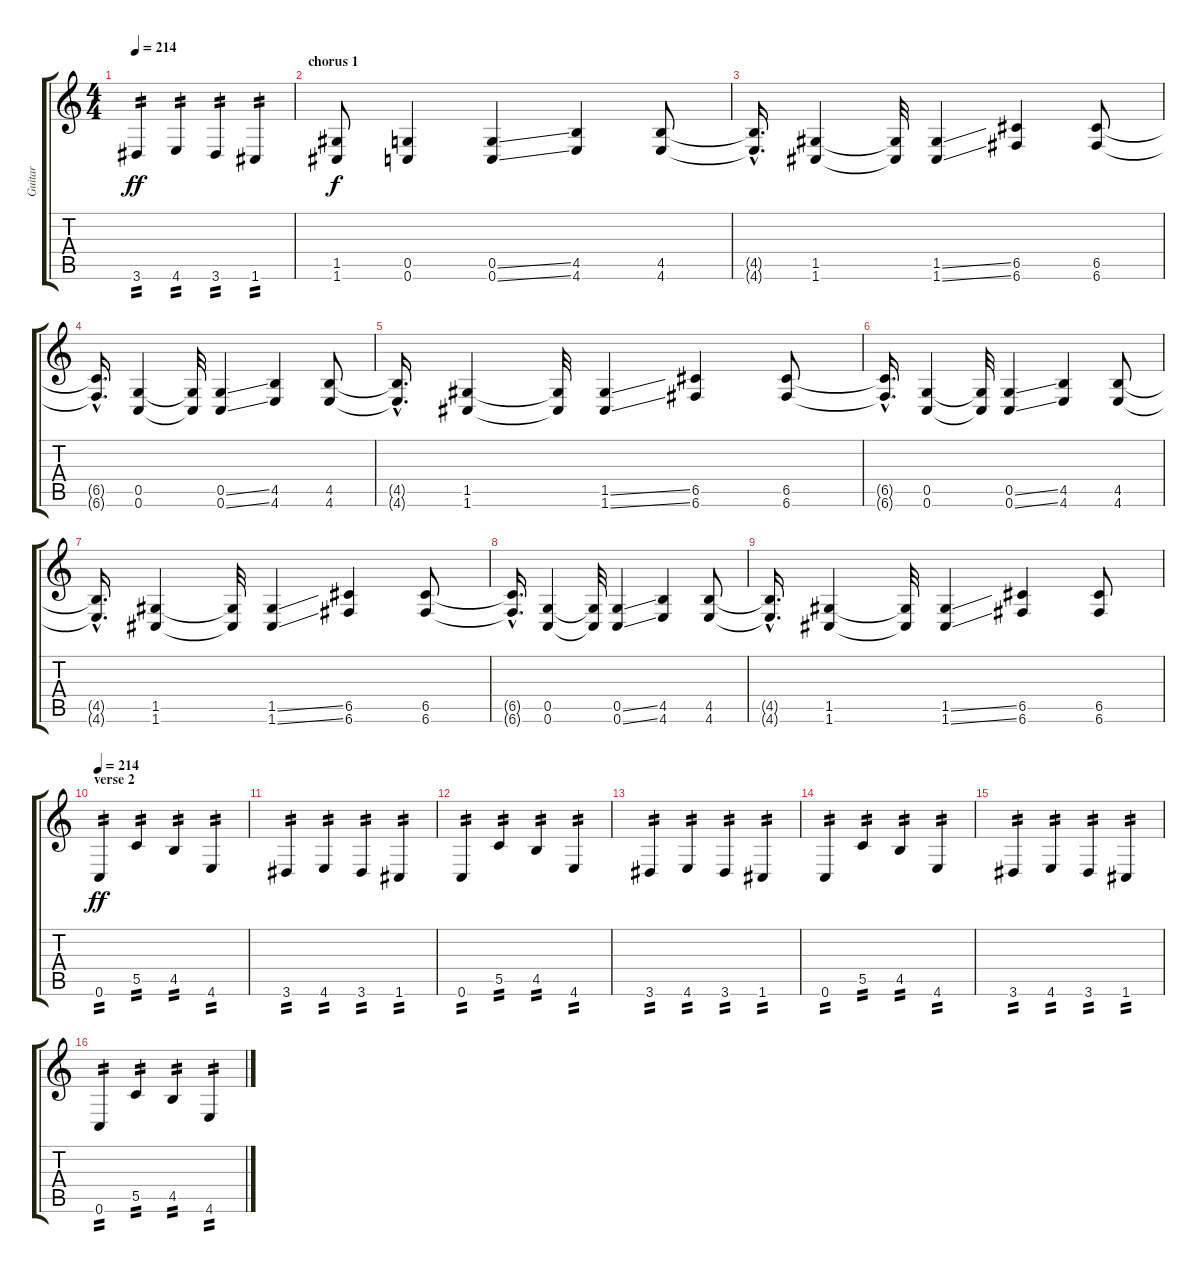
\track ("Guitar" "Guitar") {instrument overdrivenguitar}
\staff {score tabs}
\tuning (D4 A3 F3 C3 G2 C2) {hide}
\ts (4 4)
\tempo 214
\clef g2
\ks c
3.6.4{tp 2 dy ff} 4.6.4{tp 2} 3.6.4{tp 2} 1.6.4{tp 2} |
\section ("" "chorus 1")
(1.5 1.6).8{dy f} (0.5 0.6).4 (0.5{ss} 0.6{ss}).4 (4.5 4.6).4 (4.5 4.6).8 |
(4.5{hac t} 4.6{hac t}).16{d} (1.5 1.6).4 (1.5{t} 1.6{t}).32 (1.5{ss} 1.6{ss}).4 (6.5 6.6).4 (6.5 6.6).8 |
(6.5{hac t} 6.6{hac t}).16{d} (0.5 0.6).4 (0.5{t} 0.6{t}).32 (0.5{ss} 0.6{ss}).4 (4.5 4.6).4 (4.5 4.6).8 |
(4.5{hac t} 4.6{hac t}).16{d} (1.5 1.6).4 (1.5{t} 1.6{t}).32 (1.5{ss} 1.6{ss}).4 (6.5 6.6).4 (6.5 6.6).8 |
(6.5{hac t} 6.6{hac t}).16{d} (0.5 0.6).4 (0.5{t} 0.6{t}).32 (0.5{ss} 0.6{ss}).4 (4.5 4.6).4 (4.5 4.6).8 |
(4.5{hac t} 4.6{hac t}).16{d} (1.5 1.6).4 (1.5{t} 1.6{t}).32 (1.5{ss} 1.6{ss}).4 (6.5 6.6).4 (6.5 6.6).8 |
(6.5{hac t} 6.6{hac t}).16{d} (0.5 0.6).4 (0.5{t} 0.6{t}).32 (0.5{ss} 0.6{ss}).4 (4.5 4.6).4 (4.5 4.6).8 |
(4.5{hac t} 4.6{hac t}).16{d} (1.5 1.6).4 (1.5{t} 1.6{t}).32 (1.5{ss} 1.6{ss}).4 (6.5 6.6).4 (6.5 6.6).8 |
\section ("" "verse 2")
\tempo 214
0.6.4{tp 2 dy ff} 5.5.4{tp 2} 4.5.4{tp 2} 4.6.4{tp 2} |
3.6.4{tp 2} 4.6.4{tp 2} 3.6.4{tp 2} 1.6.4{tp 2} |
0.6.4{tp 2} 5.5.4{tp 2} 4.5.4{tp 2} 4.6.4{tp 2} |
3.6.4{tp 2} 4.6.4{tp 2} 3.6.4{tp 2} 1.6.4{tp 2} |
0.6.4{tp 2} 5.5.4{tp 2} 4.5.4{tp 2} 4.6.4{tp 2} |
3.6.4{tp 2} 4.6.4{tp 2} 3.6.4{tp 2} 1.6.4{tp 2} |
0.6.4{tp 2} 5.5.4{tp 2} 4.5.4{tp 2} 4.6.4{tp 2}
